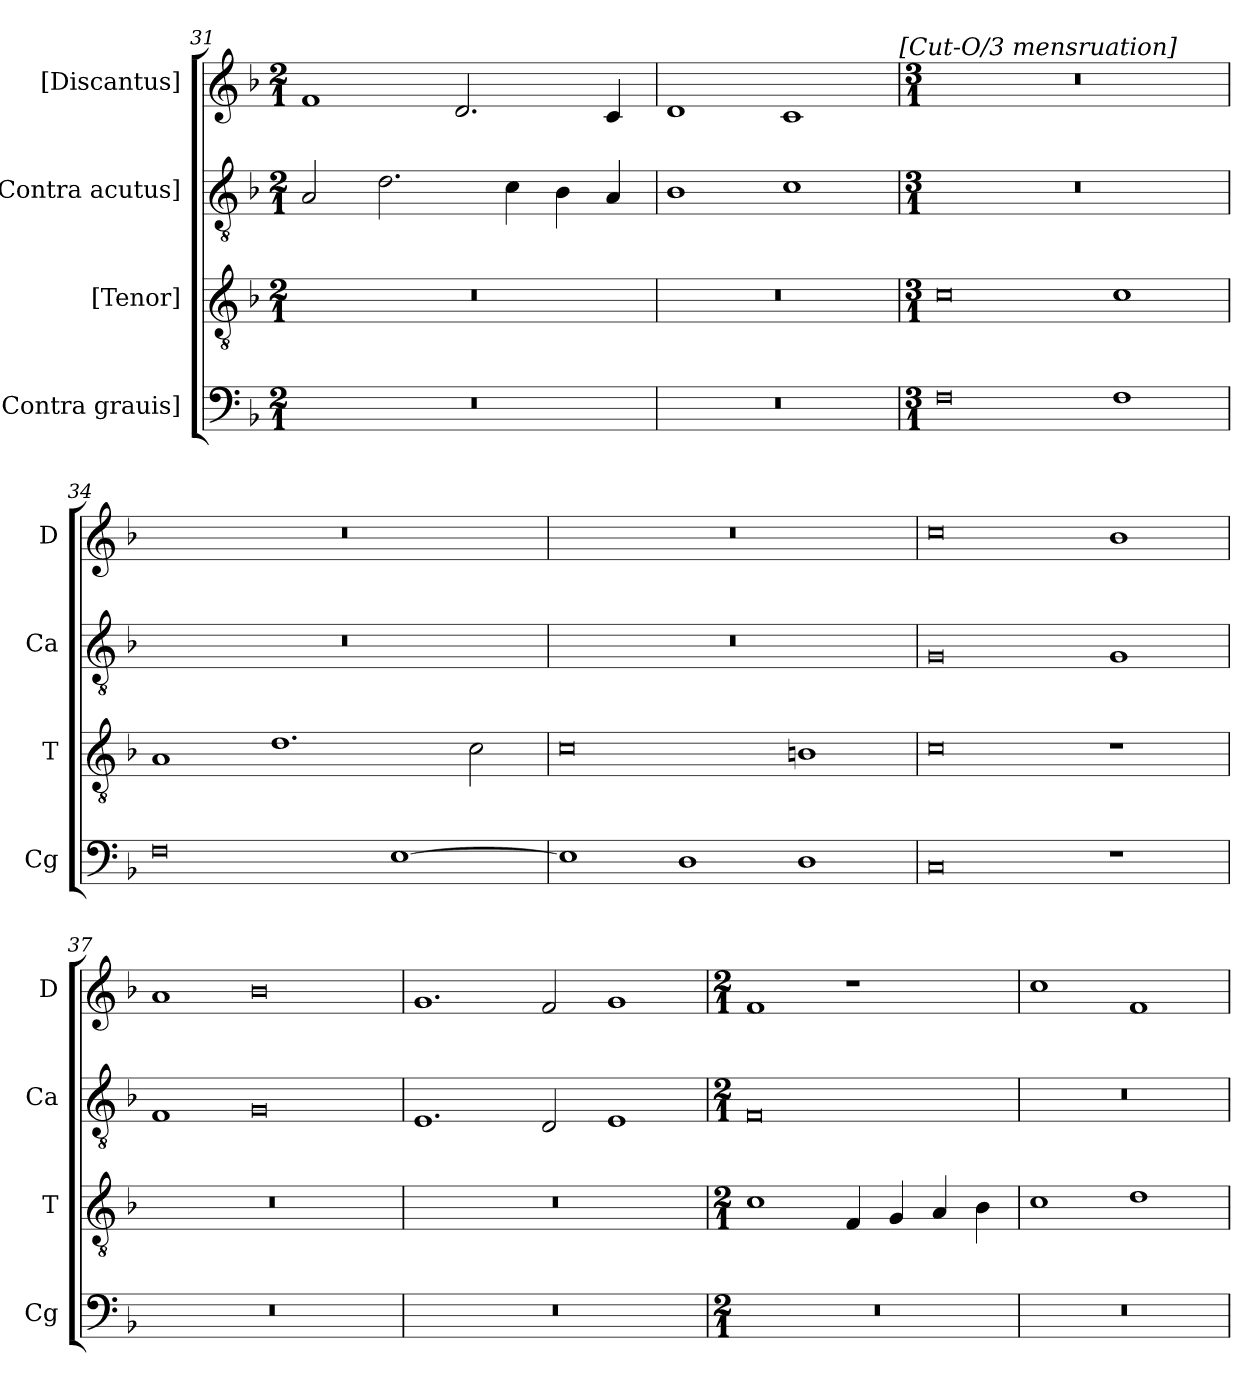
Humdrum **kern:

**kern	**kern	**kern	**kern
*part4	*part3	*part2	*part1
*staff4	*staff3	*staff2	*staff1
*I"[Contra grauis]	*I"[Tenor]	*I"[Contra acutus]	*I"[Discantus]
*I'Cg	*I'T	*I'Ca	*I'D
*clefF4	*clefGv2	*clefGv2	*clefG2
*k[b-]	*k[b-]	*k[b-]	*k[b-]
*F:	*F:	*F:	*F:
*M2/1	*M2/1	*M2/1	*M2/1
=31	=31	=31	=31
0r	0r	2A	1f
.	.	2.d	.
.	.	.	2.d
.	.	4c	.
.	.	4B-	.
.	.	4A	4c
=32	=32	=32	=32
0r	0r	1B-	1d
.	.	1c	1c
!	!	!	!LO:TX:a:t=[Cut-O/3 mensruation]
=33	=33	=33	=33
*M3/1	*M3/1	*M3/1	*M3/1
0F	0c	0.r	0.r
1F	1c	.	.
=34	=34	=34	=34
0F	1A	0.r	0.r
.	1.d	.	.
[1E	.	.	.
.	2c	.	.
=35	=35	=35	=35
1E]	0c	0.r	0.r
1D	.	.	.
1D	1Bn	.	.
=36	=36	=36	=36
0C	0c	0G	0cc
1r	1r	1G	1b-
=37	=37	=37	=37
0.r	0.r	1F	1a
.	.	0G	0b-
=38	=38	=38	=38
0.r	0.r	1.E	1.g
.	.	2D	2f
.	.	1E	1g
=39	=39	=39	=39
*M2/1	*M2/1	*M2/1	*M2/1
0r	1c	0F	1f
.	4F	.	1r
.	4G	.	.
.	4A	.	.
.	4B-	.	.
=40	=40	=40	=40
0r	1c	0r	1cc
.	1d	.	1f
=	=	=	=
*-	*-	*-	*-
